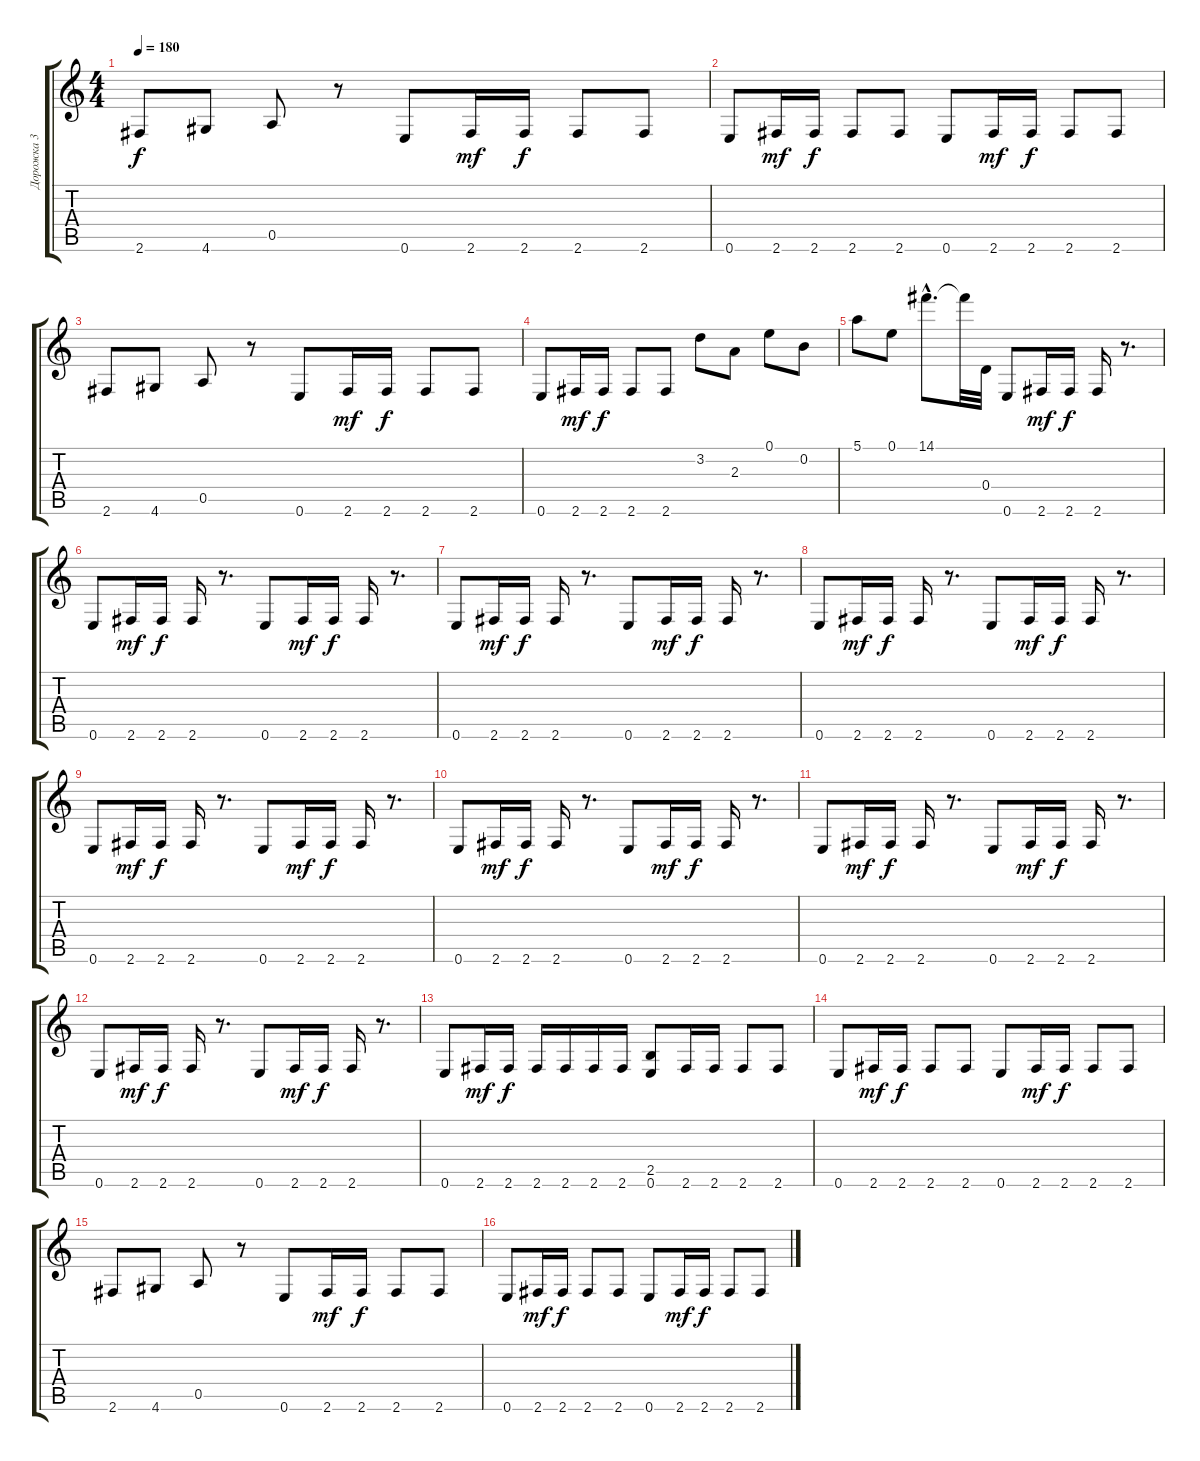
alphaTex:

\track ("Дорожка 3" "Дорожка 3") {instrument distortionguitar}
\staff {score tabs}
\tuning (E4 B3 G3 D3 A2 E2) {hide}
\ts (4 4)
\tempo 180
\clef g2
\ks c
2.6.8{dy f} 4.6.8 0.5.8 r.8 0.6.8 2.6.16{dy mf} 2.6.16{dy f} 2.6.8 2.6.8 |
0.6.8 2.6.16{dy mf} 2.6.16{dy f} 2.6.8 2.6.8 0.6.8 2.6.16{dy mf} 2.6.16{dy f} 2.6.8 2.6.8 |
2.6.8 4.6.8 0.5.8 r.8 0.6.8 2.6.16{dy mf} 2.6.16{dy f} 2.6.8 2.6.8 |
0.6.8 2.6.16{dy mf} 2.6.16{dy f} 2.6.8 2.6.8 3.2.8 2.3.8 0.1.8 0.2.8 |
5.1.8 0.1.8 14.1{hac}.8{d} 14.1{t}.32 0.4.32 0.6.8 2.6.16{dy mf} 2.6.16{dy f} 2.6.16 r.8{d} |
0.6.8 2.6.16{dy mf} 2.6.16{dy f} 2.6.16 r.8{d} 0.6.8 2.6.16{dy mf} 2.6.16{dy f} 2.6.16 r.8{d} |
0.6.8 2.6.16{dy mf} 2.6.16{dy f} 2.6.16 r.8{d} 0.6.8 2.6.16{dy mf} 2.6.16{dy f} 2.6.16 r.8{d} |
0.6.8 2.6.16{dy mf} 2.6.16{dy f} 2.6.16 r.8{d} 0.6.8 2.6.16{dy mf} 2.6.16{dy f} 2.6.16 r.8{d} |
0.6.8 2.6.16{dy mf} 2.6.16{dy f} 2.6.16 r.8{d} 0.6.8 2.6.16{dy mf} 2.6.16{dy f} 2.6.16 r.8{d} |
0.6.8 2.6.16{dy mf} 2.6.16{dy f} 2.6.16 r.8{d} 0.6.8 2.6.16{dy mf} 2.6.16{dy f} 2.6.16 r.8{d} |
0.6.8 2.6.16{dy mf} 2.6.16{dy f} 2.6.16 r.8{d} 0.6.8 2.6.16{dy mf} 2.6.16{dy f} 2.6.16 r.8{d} |
0.6.8 2.6.16{dy mf} 2.6.16{dy f} 2.6.16 r.8{d} 0.6.8 2.6.16{dy mf} 2.6.16{dy f} 2.6.16 r.8{d} |
0.6.8 2.6.16{dy mf} 2.6.16{dy f} 2.6.16 2.6.16 2.6.16 2.6.16 (2.5 0.6).8 2.6.16 2.6.16 2.6.8 2.6.8 |
0.6.8 2.6.16{dy mf} 2.6.16{dy f} 2.6.8 2.6.8 0.6.8 2.6.16{dy mf} 2.6.16{dy f} 2.6.8 2.6.8 |
2.6.8 4.6.8 0.5.8 r.8 0.6.8 2.6.16{dy mf} 2.6.16{dy f} 2.6.8 2.6.8 |
0.6.8 2.6.16{dy mf} 2.6.16{dy f} 2.6.8 2.6.8 0.6.8 2.6.16{dy mf} 2.6.16{dy f} 2.6.8 2.6.8
